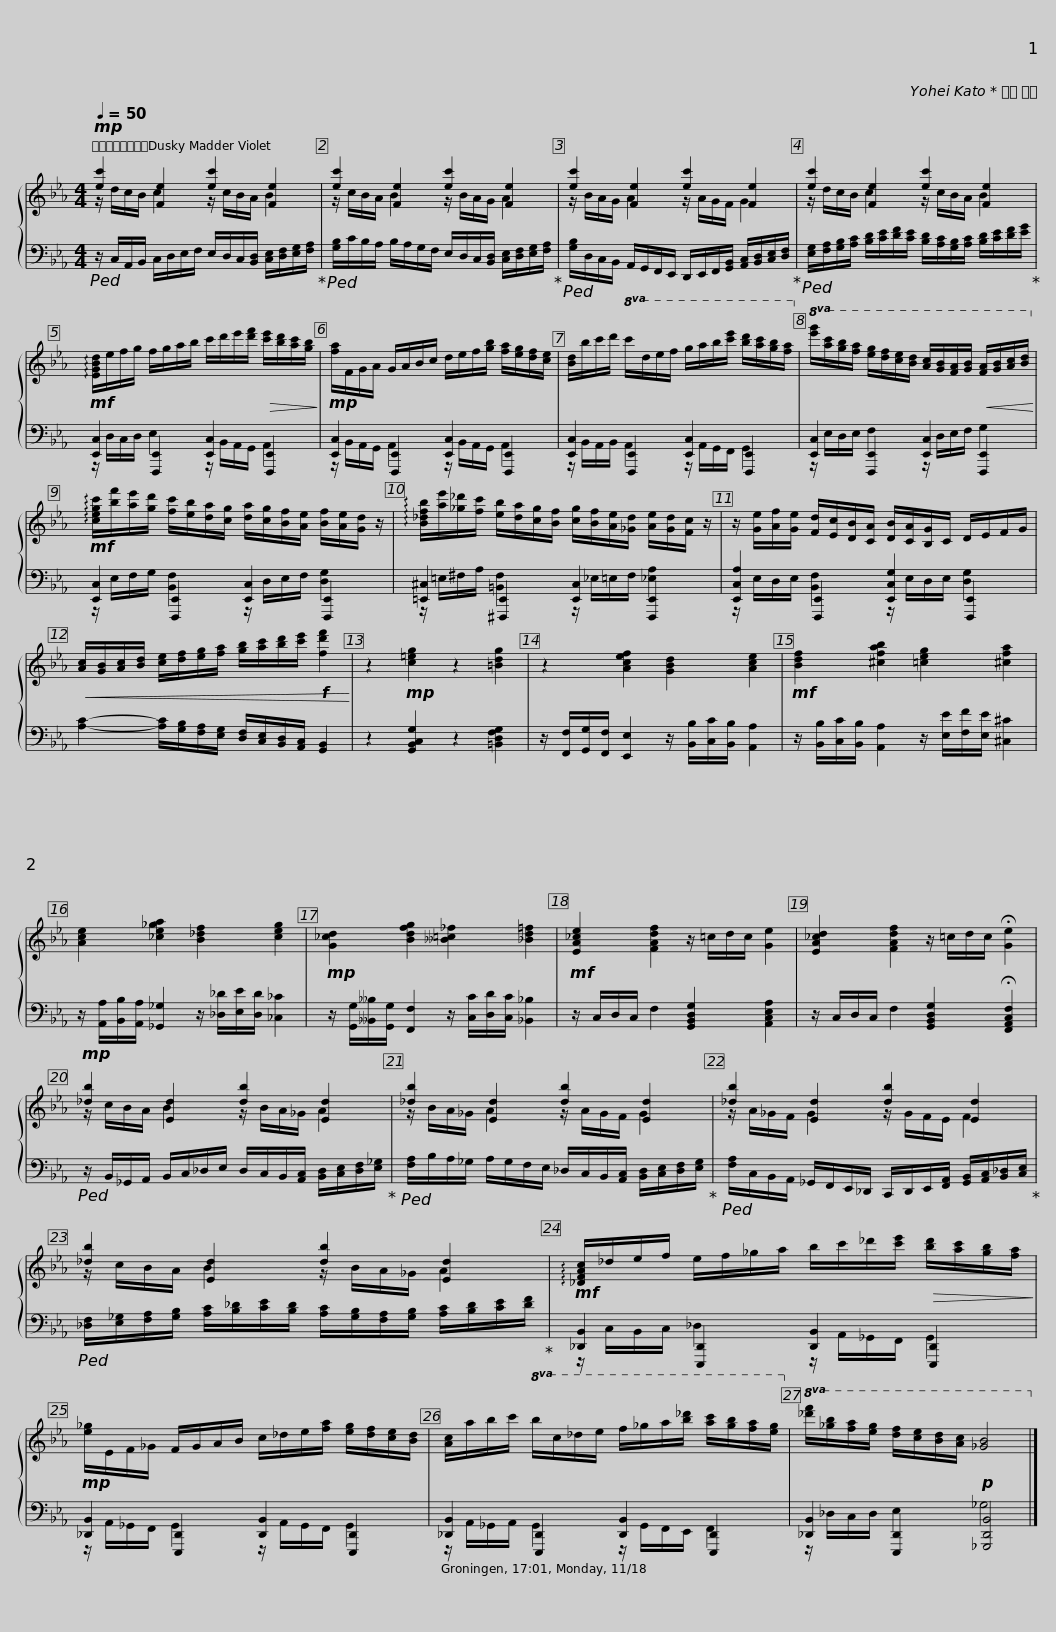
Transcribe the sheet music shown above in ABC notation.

X:1
%%score { ( 1 2 ) | ( 3 4 ) }
L:1/8
Q:1/4=50
M:4/4
I:linebreak $
K:Eb
V:1 treble
V:2 treble
V:3 bass
V:4 bass
V:1
!mp! [ec']2 [Fe]2 [ec']2 [Fe]2 | [ec']2 [Fe]2 [ec']2 [Fe]2 | [ec']2 [Fe]2 [ec']2 [Fe]2 |$ [ec']2 [Fe]2 [ec']2 [Fe]2 |!mf! !arpeggio![EGBd]/e/f/g/ f/g/a/b/ c'/d'/e'/[d'f']/!>(! [c'e']/[bd']/[ac']/[gb]/!>)! |$ %5
!mp! [fa]/F/G/A/ G/A/B/c/ d/e/f/[gb]/ [fa]/[eg]/[df]/[ce]/ | [Bd]/b/c'/d'/!8va(! c'/d'/e'/f'/ g'/a'/b'/[c''e'']/ [b'd'']/[a'c'']/[g'b']/[f'a']/!8va)! |$!8va(! [e'g']/[a'c'']/[g'b']/[f'a']/ [e'g']/[d'f']/[c'e']/[bd']/ [ac']/[gb]/[fa]/[gb]/!<(! [fa]/[gb]/[ac']/[bd']/!8va)!!<)! |!mf! !arpeggio![cegc']/[bf']/[ae']/[gd']/ [fc']/[eb]/[da]/[cg]/ [da]/[cg]/[Bf]/[Ae]/ [Bf]/[Ae]/[Gd]/ z/ |$ !arpeggio![B_dfb]/[ae']/[_g_d']/[fc']/ [eb]/[da]/[cg]/[Bf]/ [cg]/[Bf]/[Ae]/[_Gd]/ [Ae]/[Gd]/[Fc]/ z/ | %10
 z/ [Ge]/[Af]/[Ge]/ [Fd]/[Ec]/[DB]/[CA]/ [DB]/[CA]/[B,G]/C/ D/E/F/G/ |$!<(! [Ac]/[GB]/[Ac]/[Bd]/ [ce]/[df]/[eg]/[fa]/ [gb]/[ac']/[bd']/[c'e']/!f! [fd'f']2!<)! | z2!mp! [c=eg]2 z2 [=Bdg]2 | z2 [Acef]2 [GBd]2 [Ace]2 |!mf! [Bdf]2 [^cfab]2 [=ceg]2 [^cfa]2 |$ %15
 [Ace]2 [_ce_ga]2 [B_df]2 [ceg]2 |!mp! [G_cd]2 [Bdfg]2 [__B=c_f]2 [_Bd=f]2 |!mf! [EA_ce]2 [FAdf]2 z/ =c/d/c/ [Ge]2 |$ [EA_cd]2 [FAdf]2 z/ =c/d/c/ !fermata![Ge]2 |!mp! [_db]2 [Ed]2 [db]2 [Ed]2 | %20
 [_db]2 [Ed]2 [db]2 [Ed]2 |$ [_db]2 [Ed]2 [db]2 [Ed]2 | [_db]2 [Ed]2 [db]2 [Ed]2 |$!mf! !arpeggio![_DFAc]/_d/e/f/ e/f/_g/a/ b/c'/_d'/[c'e']/!>(! [bd']/[ac']/[gb]/[fa]/!>)! |!mp! [e_g]/E/F/_G/ F/G/A/B/ c/_d/e/[fa]/ [eg]/[df]/[ce]/[Bd]/ |$ %25
 [Ac]/a/b/c'/!8va(! b/c'/_d'/e'/ f'/_g'/a'/[b'_d'']/ [a'c'']/[g'b']/[f'a']/[e'g']/!8va)! |!8va(! [_d'f']/[_g'b']/[f'a']/[e'g']/ [d'f']/[c'e']/[bd']/[ac']/!p! [_gb]4!8va)! |] %27
V:2
 z/ d/c/B/ c2 z/ c/B/A/ B2 | z/ c/B/A/ B2 z/ B/A/G/ A2 | z/ B/A/G/ A2 z/ A/G/F/ G2 |$ z/ d/c/B/ c2 z/ c/B/A/ B2 | x8 |$ %5
 x8 | x2!8va(! x6!8va)! |$!8va(! x8!8va)! | x8 |$ x8 | %10
 x8 |$ x8 | x8 | x8 | x8 |$ %15
 x8 | x8 | x8 |$ x8 | z/ c/B/A/ B2 z/ B/A/_G/ A2 | %20
 z/ B/A/_G/ A2 z/ A/G/F/ G2 |$ z/ A/_G/F/ G2 z/ G/F/E/ F2 | z/ c/B/A/ B2 z/ B/A/_G/ A2 |$ x8 | x8 |$ %25
 x2!8va(! x6!8va)! |!8va(! x8!8va)! |] %27
V:3
!ped! z/ C,/A,,/B,,/ C,/D,/E,/F,/ E,/D,/C,/[B,,D,]/ [C,E,]/[D,F,]/[E,G,]/[F,A,]/!ped-up! |!ped! [G,B,]/C/B,/A,/ B,/A,/G,/F,/ E,/D,/C,/[B,,D,]/ [C,E,]/[D,F,]/[E,G,]/[F,A,]/!ped-up! |!ped! [G,B,]/D,/C,/B,,/ A,,/G,,/F,,/E,,/ D,,/E,,/F,,/[G,,B,,]/ [A,,C,]/[B,,D,]/[C,E,]/[D,F,]/!ped-up! |$!ped! [E,G,]/[F,A,]/[G,B,]/[A,C]/ [B,D]/[CE]/[DF]/[CE]/ [B,D]/[A,C]/[G,B,]/[A,C]/ [B,D]/[CE]/[DF]/[EG]/!ped-up! | [E,,C,]2 [F,,,E,,]2 [E,,C,]2 [F,,,E,,]2 |$ %5
 [E,,C,]2 [F,,,E,,]2 [E,,C,]2 [F,,,E,,]2 | [E,,C,]2 [F,,,E,,]2 [E,,C,]2 [F,,,E,,]2 |$ [E,,C,]2 [F,,,E,,]2 [E,,C,]2 [F,,,E,,]2 | [E,,C,]2 [F,,,E,,]2 [E,,C,]2 [F,,,E,,]2 |$ [=E,,^C,]2 [^F,,,E,,]2 [E,,C,]2 [F,,,E,,]2 | %10
 [E,,C,A,]2 [F,,,E,,]2 [E,,C,G,]2 [F,,,E,,]2 |$ [A,C]2- [A,C]/[G,B,]/[F,A,]/[E,G,]/ [D,F,]/[C,E,]/[B,,D,]/[A,,C,]/ [G,,B,,]2 | z2 [G,,B,,C,G,]2 z2 [=B,,D,F,G,]2 | z/ [F,,F,]/[G,,G,]/[F,,F,]/ [E,,E,]2 z/ [B,,B,]/[C,C]/[B,,B,]/ [A,,A,]2 | z/ [B,,B,]/[C,C]/[B,,B,]/ [A,,A,]2 z/ [E,E]/[F,F]/[E,E]/ [^C,^C]2 |$ %15
 z/ [A,,A,]/[B,,B,]/[A,,A,]/ [_G,,_G,]2 z/ [_D,_D]/[E,E]/[D,D]/ [_C,_C]2 | z/ [G,,G,]/[__B,,__B,]/[G,,G,]/ [F,,F,]2 z/ [C,C]/[D,D]/[C,C]/ [_B,,_B,]2 | z/ C,/D,/C,/ F,2 [G,,B,,D,G,]2 [A,,C,E,A,]2 |$ z/ C,/D,/C,/ F,2 [G,,B,,D,G,]2 !fermata![F,,A,,C,F,]2 |!ped! z/ B,,/_G,,/A,,/ B,,/C,/_D,/E,/ D,/C,/B,,/[A,,C,]/ [B,,D,]/[C,E,]/[D,F,]/[E,_G,]/!ped-up! | %20
!ped! [F,A,]/B,/A,/_G,/ A,/G,/F,/E,/ _D,/C,/B,,/[A,,C,]/ [B,,D,]/[C,E,]/[D,F,]/[E,G,]/!ped-up! |$!ped! [F,A,]/C,/B,,/A,,/ _G,,/F,,/E,,/_D,,/ C,,/D,,/E,,/[F,,A,,]/ [G,,B,,]/[A,,C,]/[B,,_D,]/[C,E,]/!ped-up! |!ped! [_D,F,]/[E,_G,]/[F,A,]/[G,B,]/ [A,C]/[B,_D]/[CE]/[B,D]/ [A,C]/[G,B,]/[F,A,]/[G,B,]/ [A,C]/[B,D]/[CE]/[DF]/!ped-up! |$ [_D,,B,,]2 [E,,,D,,]2 [D,,B,,]2 [E,,,D,,]2 | [_D,,B,,]2 [E,,,D,,]2 [D,,B,,]2 [E,,,D,,]2 |$ %25
 [_D,,B,,]2 [E,,,D,,]2 [D,,B,,]2 [E,,,D,,]2 | [_D,,B,,]2 [E,,,D,,]2 [_G,,,D,,B,,]4 |] %27
V:4
 x8 | x8 | x8 |$ x8 | z/ D,/C,/D,/ E,2 z/ B,,/A,,/G,,/ A,,2 |$ %5
 z/ B,,/A,,/G,,/ A,,2 z/ B,,/A,,/G,,/ A,,2 | z/ B,,/A,,/B,,/ A,,2 z/ A,,/G,,/F,,/ G,,2 |$ z/ E,/D,/E,/ F,2 z/ D,/E,/F,/ G,2 | z/ E,/F,/G,/ [B,,F,]2 z/ D,/E,/F,/ [D,G,]2 |$ z/ =E,/^F,/A,/ [=B,,F,]2 z/ _E,/=E,/F,/ [_E,A,]2 | %10
 z/ E,/D,/E,/ [B,,F,]2 z/ E,/D,/E,/ [D,G,]2 |$ x8 | x8 | x8 | x8 |$ %15
 x8 | x8 | x8 |$ x8 | x8 | %20
 x8 |$ x8 | x8 |$ z/ C,/B,,/C,/ _D,2 z/ A,,/_G,,/F,,/ G,,2 | z/ A,,/_G,,/F,,/ G,,2 z/ A,,/G,,/F,,/ G,,2 |$ %25
 z/ A,,/_G,,/A,,/ G,,2 z/ G,,/F,,/E,,/ F,,2 | z/ _D,/C,/D,/ E,2 _G,4 |] %27
